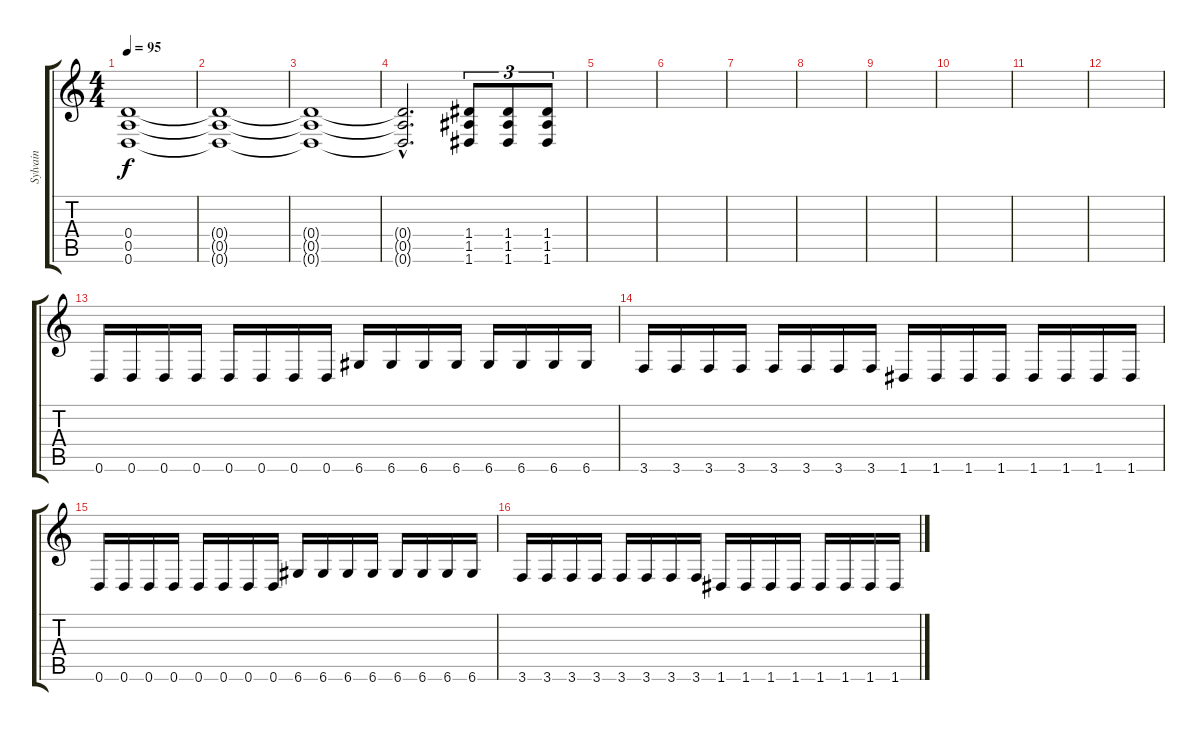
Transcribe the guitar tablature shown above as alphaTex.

\track ("Sylvain" "Sylvain") {instrument distortionguitar}
\staff {score tabs}
\tuning (E4 B3 G3 D3 A2 D2) {hide}
\ts (4 4)
\tempo 95
\clef g2
\ks c
(0.4 0.5 0.6).1{dy f volume 9} |
(0.4{t} 0.5{t} 0.6{t}).1 |
(0.4{t} 0.5{t} 0.6{t}).1 |
(0.4{hac t} 0.5{hac t} 0.6{hac t}).2{d} (1.4 1.5 1.6).8{tu (3 2)} (1.4 1.5 1.6).8{tu (3 2)} (1.4 1.5 1.6).8{tu (3 2)} |
|
|
|
|
|
|
|
|
0.6.16{volume 8} 0.6.16 0.6.16 0.6.16 0.6.16 0.6.16 0.6.16 0.6.16 6.6.16 6.6.16 6.6.16 6.6.16 6.6.16 6.6.16 6.6.16 6.6.16 |
3.6.16 3.6.16 3.6.16 3.6.16 3.6.16 3.6.16 3.6.16 3.6.16 1.6.16 1.6.16 1.6.16 1.6.16 1.6.16 1.6.16 1.6.16 1.6.16 |
0.6.16{volume 8} 0.6.16 0.6.16 0.6.16 0.6.16 0.6.16 0.6.16 0.6.16 6.6.16 6.6.16 6.6.16 6.6.16 6.6.16 6.6.16 6.6.16 6.6.16 |
3.6.16 3.6.16 3.6.16 3.6.16 3.6.16 3.6.16 3.6.16 3.6.16 1.6.16 1.6.16 1.6.16 1.6.16 1.6.16 1.6.16 1.6.16 1.6.16
